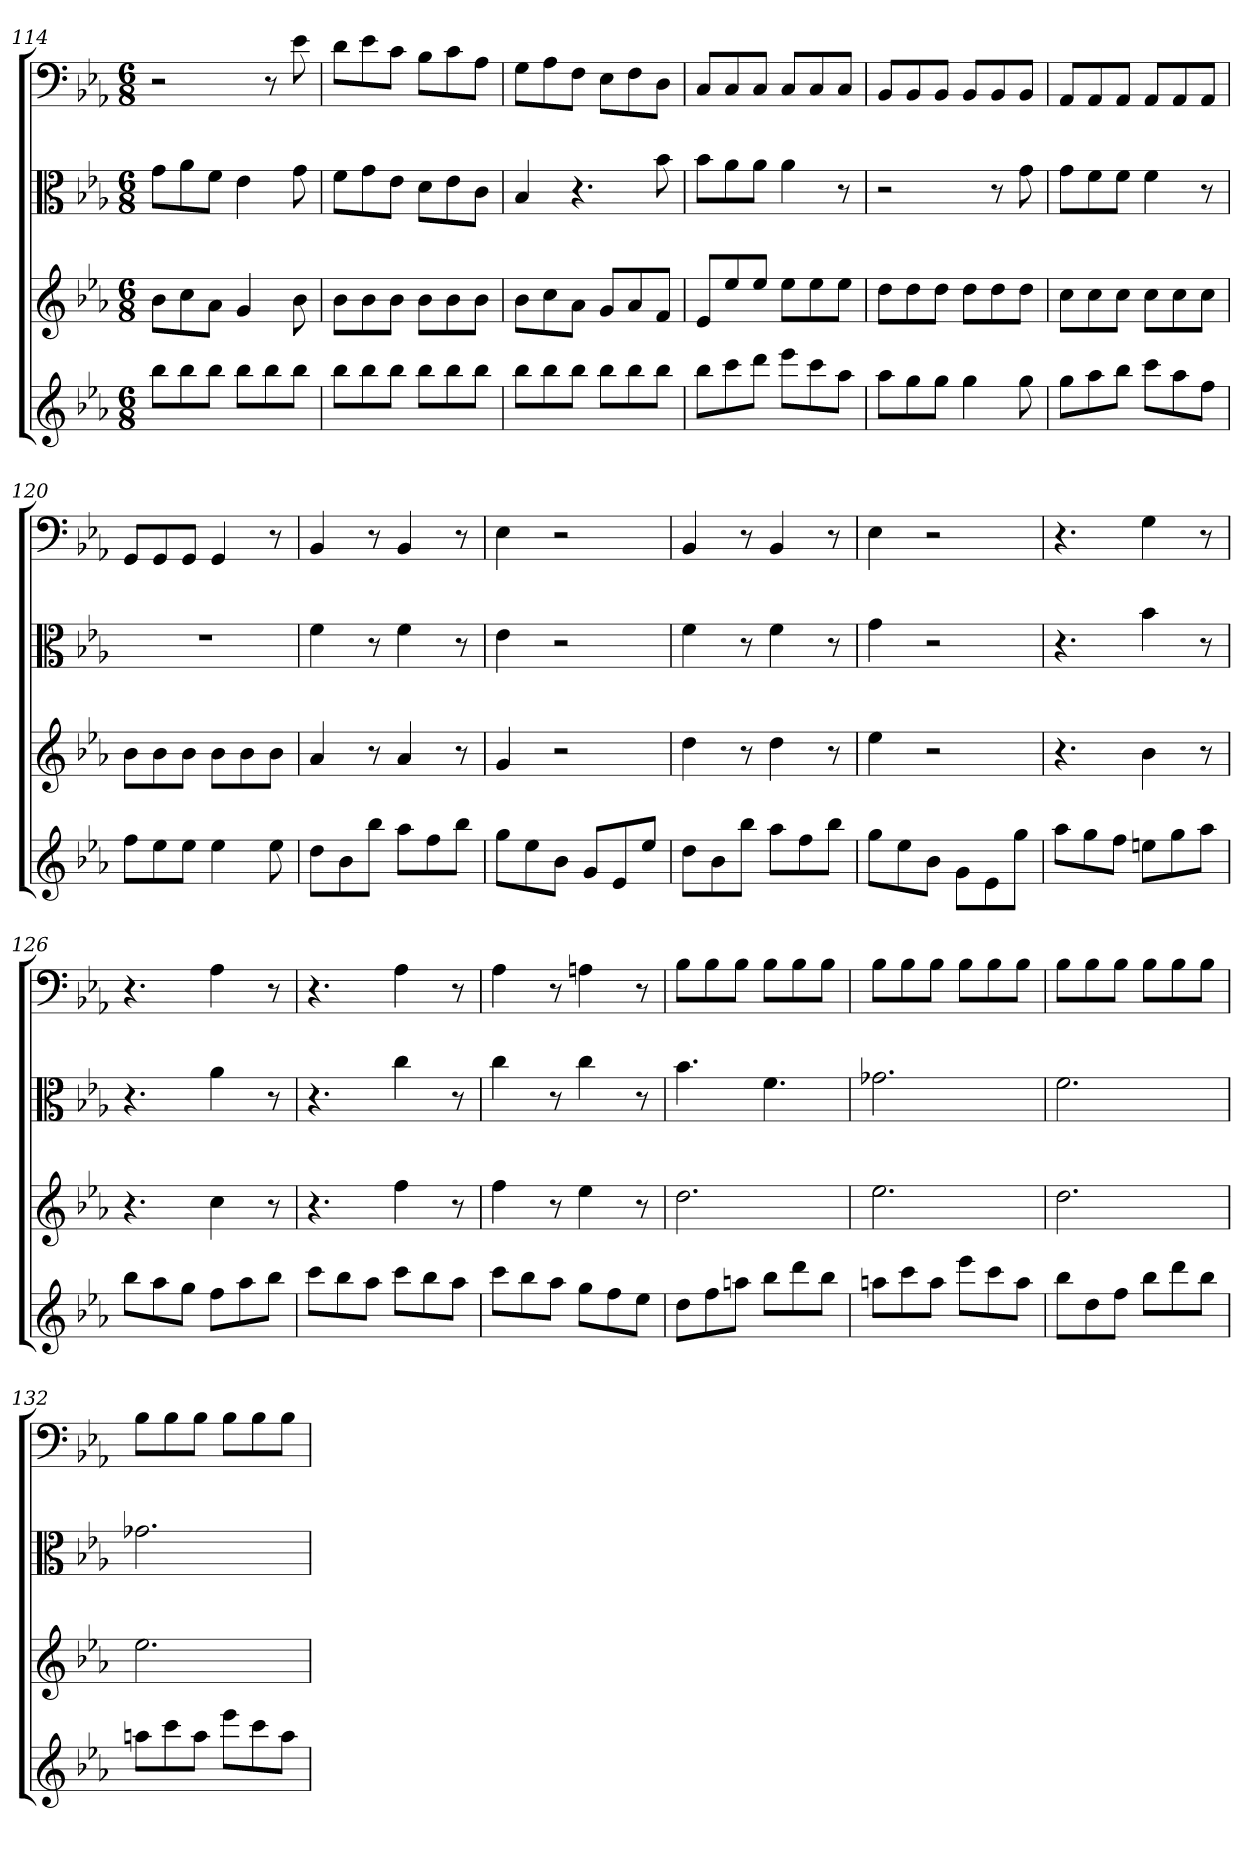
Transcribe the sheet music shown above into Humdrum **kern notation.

**kern	**kern	**kern	**kern
*part4	*part3	*part2	*part1
*staff4	*staff3	*staff2	*staff1
*	*	*clefC3	*clefF4
*k[b-e-a-]	*k[b-e-a-]	*k[b-e-a-]	*k[b-e-a-]
*E-:	*E-:	*E-:	*E-:
*M6/8	*M6/8	*M6/8	*M6/8
=114	=114	=114	=114
8bb-L	8b-L	8g\L	2r
8bb-	8cc	8a-\	.
8bb-J	8a-J	8f\J	.
8bb-L	4g	4e-	.
8bb-	.	.	8r
8bb-J	8b-	8g	8e-
=115	=115	=115	=115
8bb-L	8b-L	8f\L	8d\L
8bb-	8b-	8g\	8e-\
8bb-J	8b-J	8e-\J	8c\J
8bb-L	8b-L	8d\L	8B-\L
8bb-	8b-	8e-\	8c\
8bb-J	8b-J	8c\J	8A-\J
=116	=116	=116	=116
8bb-L	8b-L	4B-	8G\L
8bb-	8cc	.	8A-\
8bb-J	8a-J	4.r	8F\J
8bb-L	8gL	.	8E-\L
8bb-	8a-	.	8F\
8bb-J	8fJ	8b-	8D\J
=117	=117	=117	=117
8bb-L	8e-L	8b-\L	8C/L
8ccc	8ee-	8a-\	8C/
8dddJ	8ee-J	8a-\J	8C/J
8eee-L	8ee-L	4a-	8C/L
8ccc	8ee-	.	8C/
8aa-J	8ee-J	8r	8C/J
=118	=118	=118	=118
8aa-L	8ddL	2r	8BB-/L
8gg	8dd	.	8BB-/
8ggJ	8ddJ	.	8BB-/J
4gg	8ddL	.	8BB-/L
.	8dd	8r	8BB-/
8gg	8ddJ	8g	8BB-/J
=119	=119	=119	=119
8ggL	8ccL	8g\L	8AA-/L
8aa-	8cc	8f\	8AA-/
8bb-J	8ccJ	8f\J	8AA-/J
8cccL	8ccL	4f	8AA-/L
8aa-	8cc	.	8AA-/
8ffJ	8ccJ	8r	8AA-/J
=120	=120	=120	=120
8ffL	8b-L	2.r	8GG/L
8ee-	8b-	.	8GG/
8ee-J	8b-J	.	8GG/J
4ee-	8b-L	.	4GG
.	8b-	.	.
8ee-	8b-J	.	8r
=121	=121	=121	=121
8ddL	4a-	4f	4BB-
8b-	.	.	.
8bb-J	8r	8r	8r
8aa-L	4a-	4f	4BB-
8ff	.	.	.
8bb-J	8r	8r	8r
=122	=122	=122	=122
8ggL	4g	4e-	4E-
8ee-	.	.	.
8b-J	2r	2r	2r
8gL	.	.	.
8e-	.	.	.
8ee-J	.	.	.
=123	=123	=123	=123
8ddL	4dd	4f	4BB-
8b-	.	.	.
8bb-J	8r	8r	8r
8aa-L	4dd	4f	4BB-
8ff	.	.	.
8bb-J	8r	8r	8r
=124	=124	=124	=124
8ggL	4ee-	4g	4E-
8ee-	.	.	.
8b-J	2r	2r	2r
8gL	.	.	.
8e-	.	.	.
8ggJ	.	.	.
=125	=125	=125	=125
8aa-L	4.r	4.r	4.r
8gg	.	.	.
8ffJ	.	.	.
8eenL	4b-	4b-	4G
8gg	.	.	.
8aa-J	8r	8r	8r
=126	=126	=126	=126
8bb-L	4.r	4.r	4.r
8aa-	.	.	.
8ggJ	.	.	.
8ffL	4cc	4a-	4A-
8aa-	.	.	.
8bb-J	8r	8r	8r
=127	=127	=127	=127
8cccL	4.r	4.r	4.r
8bb-	.	.	.
8aa-J	.	.	.
8cccL	4ff	4cc	4A-
8bb-	.	.	.
8aa-J	8r	8r	8r
=128	=128	=128	=128
8cccL	4ff	4cc	4A-
8bb-	.	.	.
8aa-J	8r	8r	8r
8ggL	4ee-	4cc	4An
8ff	.	.	.
8ee-J	8r	8r	8r
=129	=129	=129	=129
8ddL	2.dd	4.b-	8B-\L
8ff	.	.	8B-\
8aanJ	.	.	8B-\J
8bb-L	.	4.f	8B-\L
8ddd	.	.	8B-\
8bb-J	.	.	8B-\J
=130	=130	=130	=130
8aanL	2.ee-	2.g-X	8B-\L
8ccc	.	.	8B-\
8aaJ	.	.	8B-\J
8eee-L	.	.	8B-\L
8ccc	.	.	8B-\
8aaJ	.	.	8B-\J
=131	=131	=131	=131
8bb-L	2.dd	2.f	8B-\L
8dd	.	.	8B-\
8ffJ	.	.	8B-\J
8bb-L	.	.	8B-\L
8ddd	.	.	8B-\
8bb-J	.	.	8B-\J
=132	=132	=132	=132
8aanL	2.ee-	2.g-X	8B-\L
8ccc	.	.	8B-\
8aaJ	.	.	8B-\J
8eee-L	.	.	8B-\L
8ccc	.	.	8B-\
8aaJ	.	.	8B-\J
=	=	=	=
*-	*-	*-	*-
